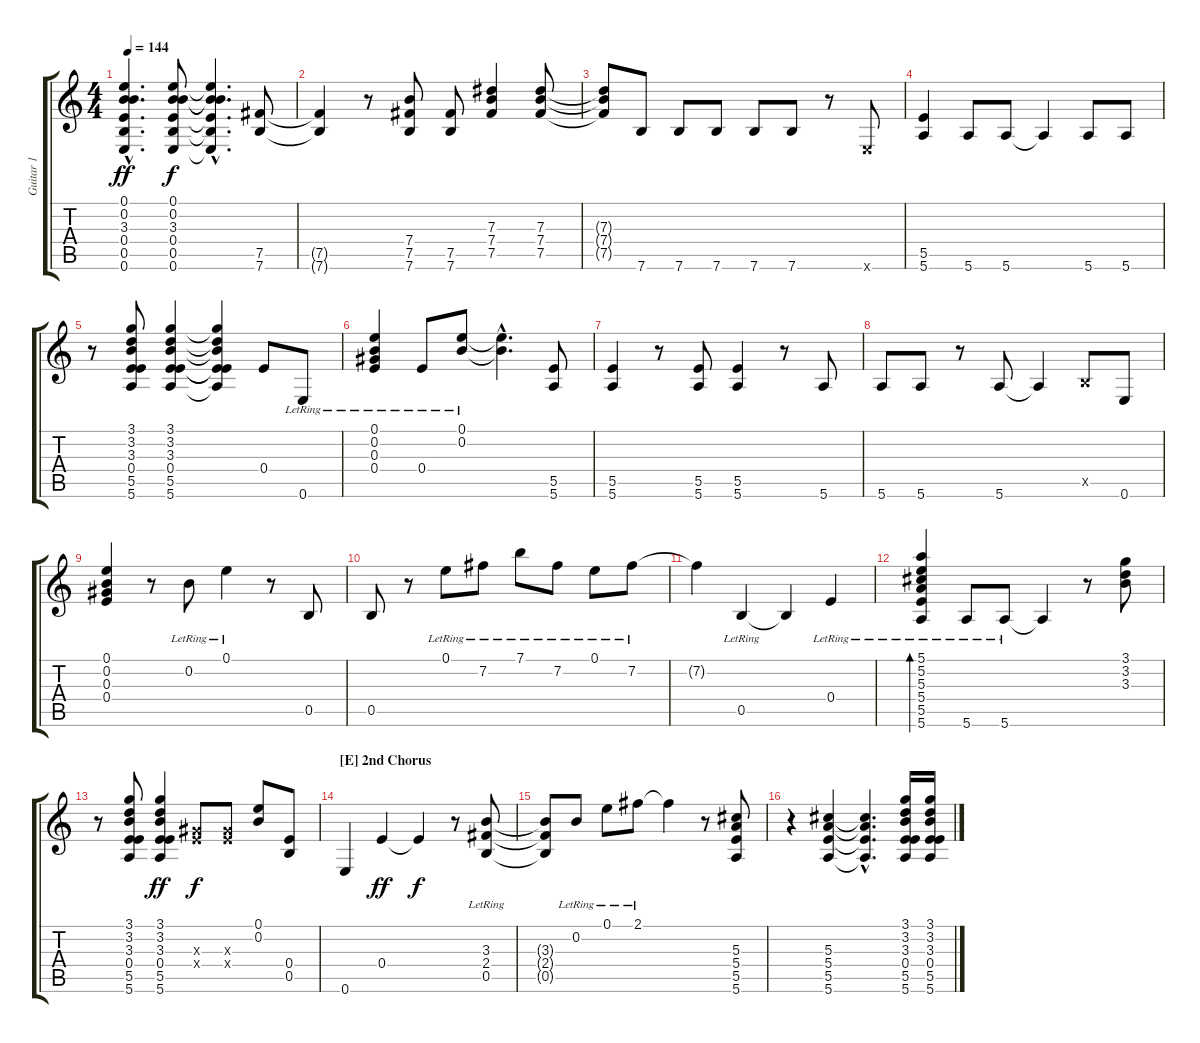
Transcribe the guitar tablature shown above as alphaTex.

\track ("Guitar 1" "Guitar 1") {instrument acousticguitarsteel}
\staff {score tabs}
\tuning (E4 B3 Ab3 E3 B2 E2) {hide}
\ts (4 4)
\tempo 144
\clef g2
\ks c
(0.1{hac} 0.2{hac} 3.3{hac} 0.4{hac} 0.5{hac} 0.6{hac}).4{d dy ff} (0.1 0.2 3.3 0.4 0.5 0.6).8{dy f} (0.1{hac t} 0.2{hac t} 3.3{hac t} 0.4{hac t} 0.5{hac t} 0.6{hac t}).4{d} (7.5 7.6).8 |
(7.5{t} 7.6{t}).4 r.8 (7.4 7.5 7.6).8 (7.5 7.6).8 (7.3 7.4 7.5).4 (7.3 7.4 7.5).8 |
(7.3{t} 7.4{t} 7.5{t}).8 7.6.8 7.6.8 7.6.8 7.6.8 7.6.8 r.8 0.6{x}.8 |
(5.5 5.6).4 5.6.8 5.6.8 5.6{t}.4 5.6.8 5.6.8 |
r.8 (3.1 3.2 3.3 0.4 5.5 5.6).8 (3.1 3.2 3.3 0.4 5.5 5.6).4 (3.1{t} 3.2{t} 3.3{t} 0.4{t} 5.5{t} 5.6{t}).4 0.4.8 0.6{lr}.8 |
(0.1{lr} 0.2{lr} 0.3{lr} 0.4{lr}).4 0.4{lr}.8 (0.1{lr} 0.2{lr}).8 (0.1{hac t} 0.2{hac t}).4{d} (5.5 5.6).8 |
(5.5 5.6).4 r.8 (5.5 5.6).8 (5.5 5.6).4 r.8 5.6.8 |
5.6.8 5.6.8 r.8 5.6.8 5.6{t}.4 0.5{x}.8 0.6.8 |
(0.1 0.2 0.3 0.4).4 r.8 0.2{lr}.8 0.1{lr}.4 r.8 0.5.8 |
0.5.8 r.8 0.1{lr}.8 7.2{lr}.8 7.1{lr}.8 7.2{lr}.8 0.1{lr}.8 7.2{lr}.8 |
7.2{t}.4 0.5{lr}.4 0.5{t}.4 0.4{lr}.4 |
(5.1{lr} 5.2{lr} 5.3{lr} 5.4{lr} 5.5{lr} 5.6{lr}).4{bd 120} 5.6{lr}.8 5.6{lr}.8 5.6{t}.4 r.8 (3.1 3.2 3.3).8 |
r.8 (3.1 3.2 3.3 0.4 5.5 5.6).8 (3.1 3.2 3.3 0.4 5.5 5.6).4{dy ff} (0.3{x} 0.4{x}).8{dy f} (0.3{x} 0.4{x}).8 (0.1 0.2).8 (0.4 0.5).8 |
\section ("" "[E] 2nd Chorus")
0.6.4 0.4.4{dy ff} 0.4{t}.4{dy f} r.8 (3.3{lr} 2.4{lr} 0.5{lr}).8 |
(3.3{t} 2.4{t} 0.5{t}).8 0.2{lr}.8 0.1{lr}.8 2.1{lr}.8 2.1{t}.4 r.8 (5.3 5.4 5.5 5.6).8 |
r.4 (5.3 5.4 5.5 5.6).4 (5.3{hac t} 5.4{hac t} 5.5{hac t} 5.6{hac t}).4{d} (3.1 3.2 3.3 0.4 5.5 5.6).16 (3.1 3.2 3.3 0.4 5.5 5.6).16
